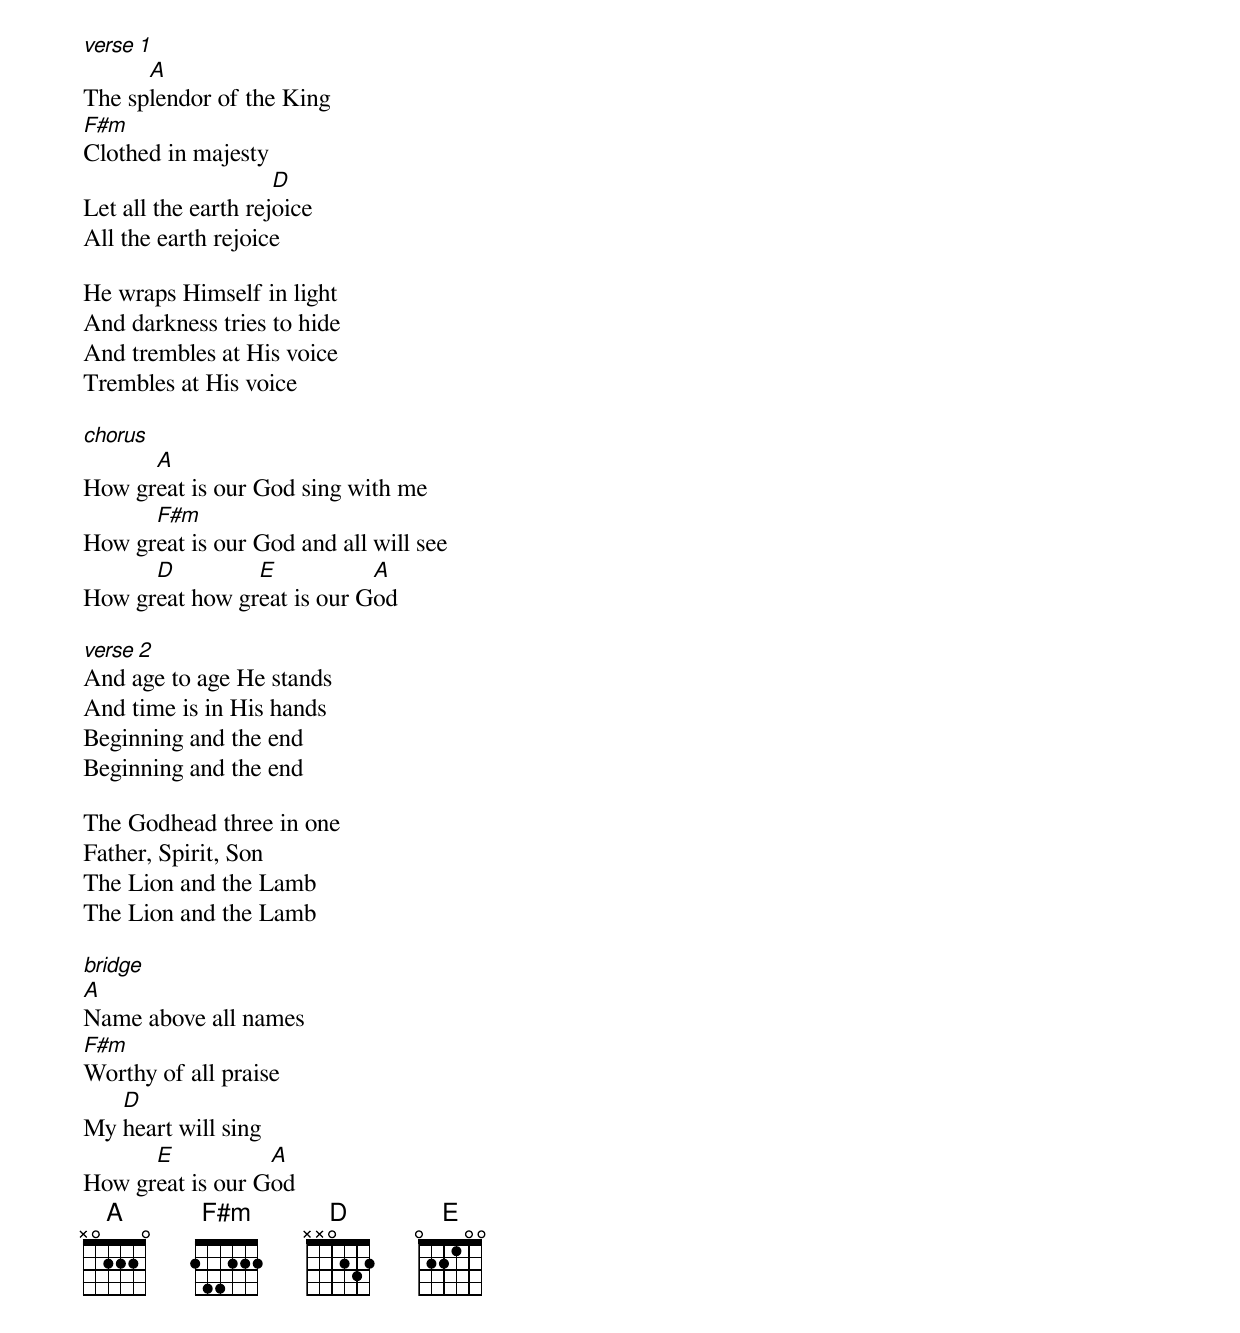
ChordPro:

[verse 1]
The sp[A]lendor of the King
[F#m]Clothed in majesty
Let all the earth rej[D]oice
All the earth rejoice

He wraps Himself in light
And darkness tries to hide
And trembles at His voice
Trembles at His voice

[chorus]
How gr[A]eat is our God sing with me
How gr[F#m]eat is our God and all will see
How gr[D]eat how gr[E]eat is our G[A]od

[verse 2]
And age to age He stands
And time is in His hands
Beginning and the end
Beginning and the end

The Godhead three in one
Father, Spirit, Son
The Lion and the Lamb
The Lion and the Lamb

[bridge]
[A]Name above all names
[F#m]Worthy of all praise
My [D]heart will sing
How gr[E]eat is our G[A]od
